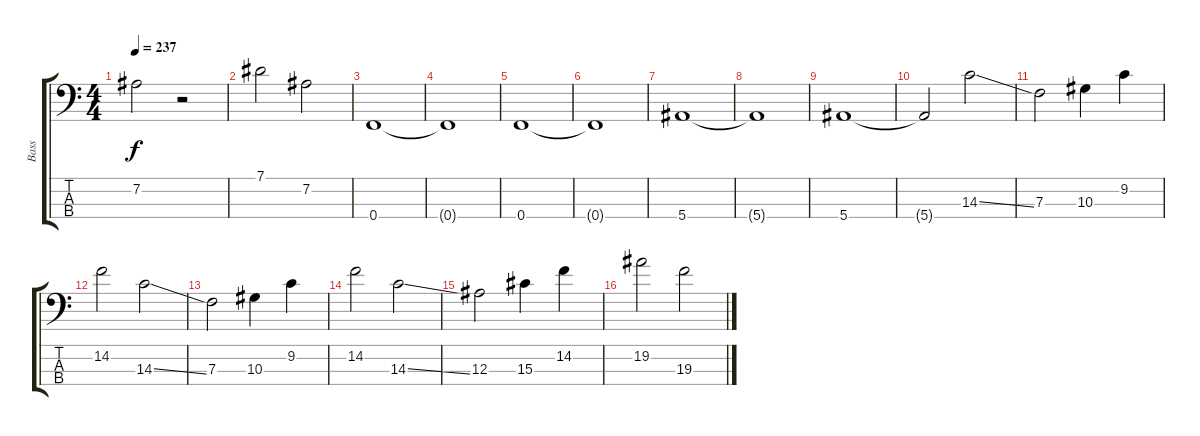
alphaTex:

\track ("Bass" "Bass") {instrument acousticbass}
\staff {score tabs}
\tuning (Ab2 Eb2 Bb1 F1) {hide}
\ts (4 4)
\tempo 237
\clef f4
\ks c
7.2.2{dy f} r.2 |
7.1.2 7.2.2 |
0.4.1 |
0.4{t}.1 |
0.4.1 |
0.4{t}.1 |
5.4.1 |
5.4{t}.1 |
5.4.1 |
5.4{t}.2 14.3{ss}.2 |
7.3.2 10.3.4 9.2.4 |
14.2.2 14.3{ss}.2 |
7.3.2 10.3.4 9.2.4 |
14.2.2 14.3{ss}.2 |
12.3.2 15.3.4 14.2.4 |
19.2.2 19.3{ss}.2
